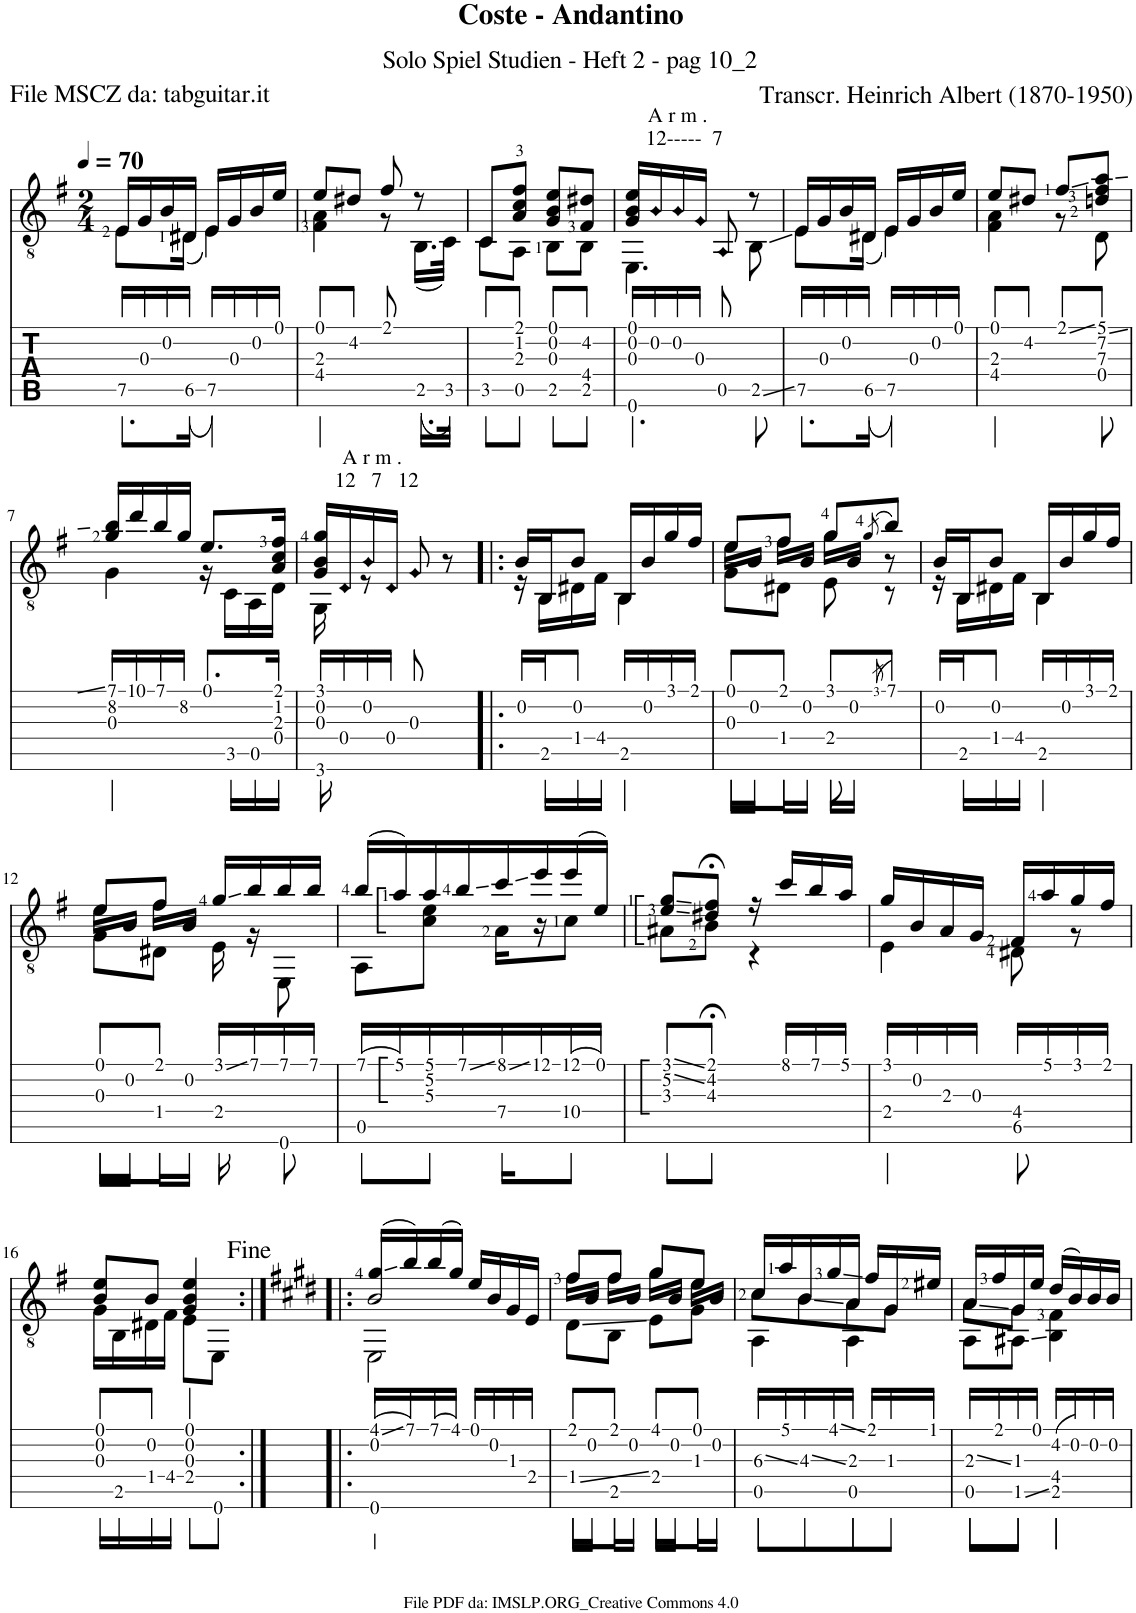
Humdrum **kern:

**kern	**kern
*part2	*part1
*staff2	*staff1
*I"Chitarra classica (Intavolatura)	*I"Guitar
*stria6	*
*	*clefGv2
*k[f#]	*k[f#]
*M2/4	*M2/4
*MM70	*MM70
=1	=1
*^	*^
16E/LL	8.E\L	16E/LL	8.E\L
16G/	.	16G/	.
16B/	.	16B/	.
16D#X/JJ	(16D#\Jk	16D#X/JJ	(16D#\Jk
16E/LL	4E\)	16E/LL	4E\)
16G/	.	16G/	.
16B/	.	16B/	.
16e/JJ	.	16e/JJ	.
=2	=2	=2	=2
8e/L	4F#\ 4A\	8e/L	4F#\ 4A\
8d#X/J	.	8d#X/J	.
8f#/	8r	8f#/	8r
8r	(16.BB\LL	8r	(16.BB\LL
.	32C\JJk)	.	32C\JJk)
=3	=3	=3	=3
8C/L	8C\L	8C/L	8C\L
8A/ 8c/ 8f#/J	8AA\J	8A/ 8c/ 8f#/J	8AA\J
8G/ 8B/ 8e/L	8BB\L	8G/ 8B/ 8e/L	8BB\L
8F#/ 8d#X/J	8BB\J	8F#/ 8d#X/J	8BB\J
=4	=4	=4	=4
16G/ 16B/ 16e/LL	4.EE\	16G/ 16B/ 16e/LL	4.EE\
!	!	!LO:TX:a:t=A r m .	!
!	!	!LO:TX:a:t=12-----  7	!
16B/	.	16B/	.
16B/	.	16B/	.
16G/JJ	.	16G/JJ	.
8AA/	.	8AA/	.
8r	8BB\	8r	8BB\
=5	=5	=5	=5
16E/LL	8.E\L	16E/LL	8.E\L
16G/	.	16G/	.
16B/	.	16B/	.
16D#X/JJ	(16D#\Jk	16D#X/JJ	(16D#\Jk
16E/LL	4E\)	16E/LL	4E\)
16G/	.	16G/	.
16B/	.	16B/	.
16e/JJ	.	16e/JJ	.
=6	=6	=6	=6
8e/L	4F#\ 4A\	8e/L	4F#\ 4A\
8d#X/J	.	8d#X/J	.
8f#/L	8r	8f#/L	8r
8dn/ 8f#/ 8a/J	8D\	8dn/ 8f#/ 8a/J	8D\
!!LO:LB:g=z	!!
=7	=7	=7	=7
16g/ 16b/LL	4G\	16g/ 16b/LL	4G\
16dd/	.	16dd/	.
16b/	.	16b/	.
16g/JJ	.	16g/JJ	.
8.e/L	16r	8.e/L	16r
.	16C\LL	.	16C\LL
.	16AA\	.	16AA\
16A/ 16c/ 16f#/Jk	16D\JJ	16A/ 16c/ 16f#/Jk	16D\JJ
=8	=8	=8	=8
16G/ 16B/ 16g/LL	16GG\	16G/ 16B/ 16g/LL	16GG\
!	!	!LO:TX:a:t=A r m .	!
!	!	!LO:TX:a:t=12   7   12	!
16D/	16ryy	16D/	16ryy
16B/	8r	16B/	8r
16D/JJ	.	16D/JJ	.
8G/	4ryy	8G/	4ryy
8r	.	8r	.
=9!|:	=9!|:	=9!|:	=9!|:
16B/LL	16r	16B/LL	16r
16BB/J	16BB\LL	16BB/J	16BB\LL
8B/J	16D#X\	8B/J	16D#X\
.	16F#\JJ	.	16F#\JJ
16BB/LL	4BB\	16BB/LL	4BB\
16B/	.	16B/	.
16g/	.	16g/	.
16f#/JJ	.	16f#/JJ	.
=10	=10	=10	=10
*	*^	*	*^
8e/L	8G\L	16e\LL	8e/L	8G\L	16e\LL
.	.	16B\JJ	.	.	16B/JJ
8f#/J	8D#X\J	16f#\LL	8f#/J	8D#X\J	16f#\LL
.	.	16B\JJ	.	.	16B/JJ
8g/L	8E\	16g\LL	8g/L	8E\	16g\LL
.	.	16B\JJ	.	.	16B/JJ
(8qg/	.	.	(8qg/	.	.
8b/J)	8r	8r	8b/J)	8r	8r
*	*v	*v	*	*	*
*	*	*	*v	*v
=11	=11	=11	=11
16B/LL	16r	16B/LL	16r
16BB/J	16BB\LL	16BB/J	16BB\LL
8B/J	16D#X\	8B/J	16D#X\
.	16F#\JJ	.	16F#\JJ
16BB/LL	4BB\	16BB/LL	4BB\
16B/	.	16B/	.
16g/	.	16g/	.
16f#/JJ	.	16f#/JJ	.
!!LO:LB:g=z
=12	=12	=12	=12
*	*^	*	*^
8e/L	8G\L	16e\LL	8e/L	8G\L	16e\LL
.	.	16B\JJ	.	.	16B/JJ
8f#/J	8D#X\J	16f#\LL	8f#/J	8D#X\J	16f#\LL
.	.	16B\JJ	.	.	16B/JJ
16g/LL	16E\	4ryy	16g/LL	16E\	4ryy
16b/	16r	.	16b/	16r	.
16b/	8EE\	.	16b/	8EE\	.
16b/JJ	.	.	16b/JJ	.	.
*	*v	*v	*	*	*
*	*	*	*v	*v
=13	=13	=13	=13
(16b/LL	8AA\L	(16b/LL	8AA\L
16a/)	.	16a/)	.
16a/	8c\ 8e\J	16a/	8c\ 8e\J
16b/	.	16b/	.
16cc/	16A\LL	16cc/	16A\LL
16ee/	16r	16ee/	16r
(16ee/	8c\J	(16ee/	8c\J
16e/JJ)	.	16e/JJ)	.
=14	=14	=14	=14
8e/ 8g/L	8A#X\L	8e/ 8g/L	8A#X\L
8d#X/;< 8f#/;<J	8B\J	8d#X/;< 8f#/;<J	8B\J
16r	4r	16r	4r
16cc/LL	.	16cc/LL	.
16b/	.	16b/	.
16a/JJ	.	16a/JJ	.
=15	=15	=15	=15
16g/LL	4E\	16g/LL	4E\
16B/	.	16B/	.
16A/	.	16A/	.
16G/JJ	.	16G/JJ	.
16F#/LL	8D#X\	16F#/LL	8D#X\
16a/	.	16a/	.
16g/	8r	16g/	8r
16f#/JJ	.	16f#/JJ	.
!!LO:LB:g=z	!!
=16	=16	=16	=16
8B/ 8e/L	16G\LL	8B/ 8e/L	16G\LL
.	16BB\	.	16BB\
8B/J	16D#X\	8B/J	16D#X\
.	16F#\JJ	.	16F#\JJ
4G/ 4B/ 4e/	8E\L	4G/ 4B/ 4e/	8E\L
.	8EE\J	.	8EE\J
*v	*v	*	*
*	*v	*v
=17:|!|:	=17:|!|:
*k[f#c#g#d#]	*k[f#c#g#d#]
*^	*^
*	*^	*	*^
(16g#/LL	2EE\	2B/	(16g#/LL	2EE\	2B/
16b/)	.	.	16b/)	.	.
(16b/	.	.	(16b/	.	.
16g#/JJ)	.	.	16g#/JJ)	.	.
16e/LL	.	.	16e/LL	.	.
16B/	.	.	16B/	.	.
16G#/	.	.	16G#/	.	.
16E/JJ	.	.	16E/JJ	.	.
=18	=18	=18	=18	=18	=18
8f#/L	16f#\LL	8D#\L	8f#/L	16f#\LL	8D#\L
.	16B\JJ	.	.	16B/JJ	.
8f#/J	16f#\LL	8BB\J	8f#/J	16f#\LL	8BB\J
.	16B\JJ	.	.	16B/JJ	.
8g#/L	16g#\LL	8E\L	8g#/L	16g#\LL	8E\L
.	16B\JJ	.	.	16B/JJ	.
8e/J	16e\LL	8G#\J	8e/J	16e\LL	8G#\J
.	16B\JJ	.	.	16B/JJ	.
=19	=19	=19	=19	=19	=19
16c#/LL	8c#\L	4AA\	16c#/LL	8c#\L	4AA\
16a/	.	.	16a/	.	.
16B/	8B\	.	16B/	8B\	.
16g#/	.	.	16g#/	.	.
16A/JJ	8A\	4AA\	16A/JJ	8A\	4AA\
16f#/LL	.	.	16f#/LL	.	.
16G#/	8G#\J	.	16G#/	8G#\J	.
16e#X/JJ	.	.	16e#X/JJ	.	.
=20	=20	=20	=20	=20	=20
16A/LL	8A\L	8AA\L	16A/LL	8A\L	8AA\L
16f#/	.	.	16f#/	.	.
16G#/	8G#\J	8AA#X\J	16G#/	8G#\J	8AA#X\J
16e/JJ	.	.	16e/JJ	.	.
(16d#/LL	4F#\	4BB\	(16d#/LL	4F#\	4BB\
16B/)	.	.	16B/)	.	.
16B/	.	.	16B/	.	.
16B/JJ	.	.	16B/JJ	.	.
*v	*v	*v	*	*	*
*	*v	*v	*v
=	=
*-	*-
